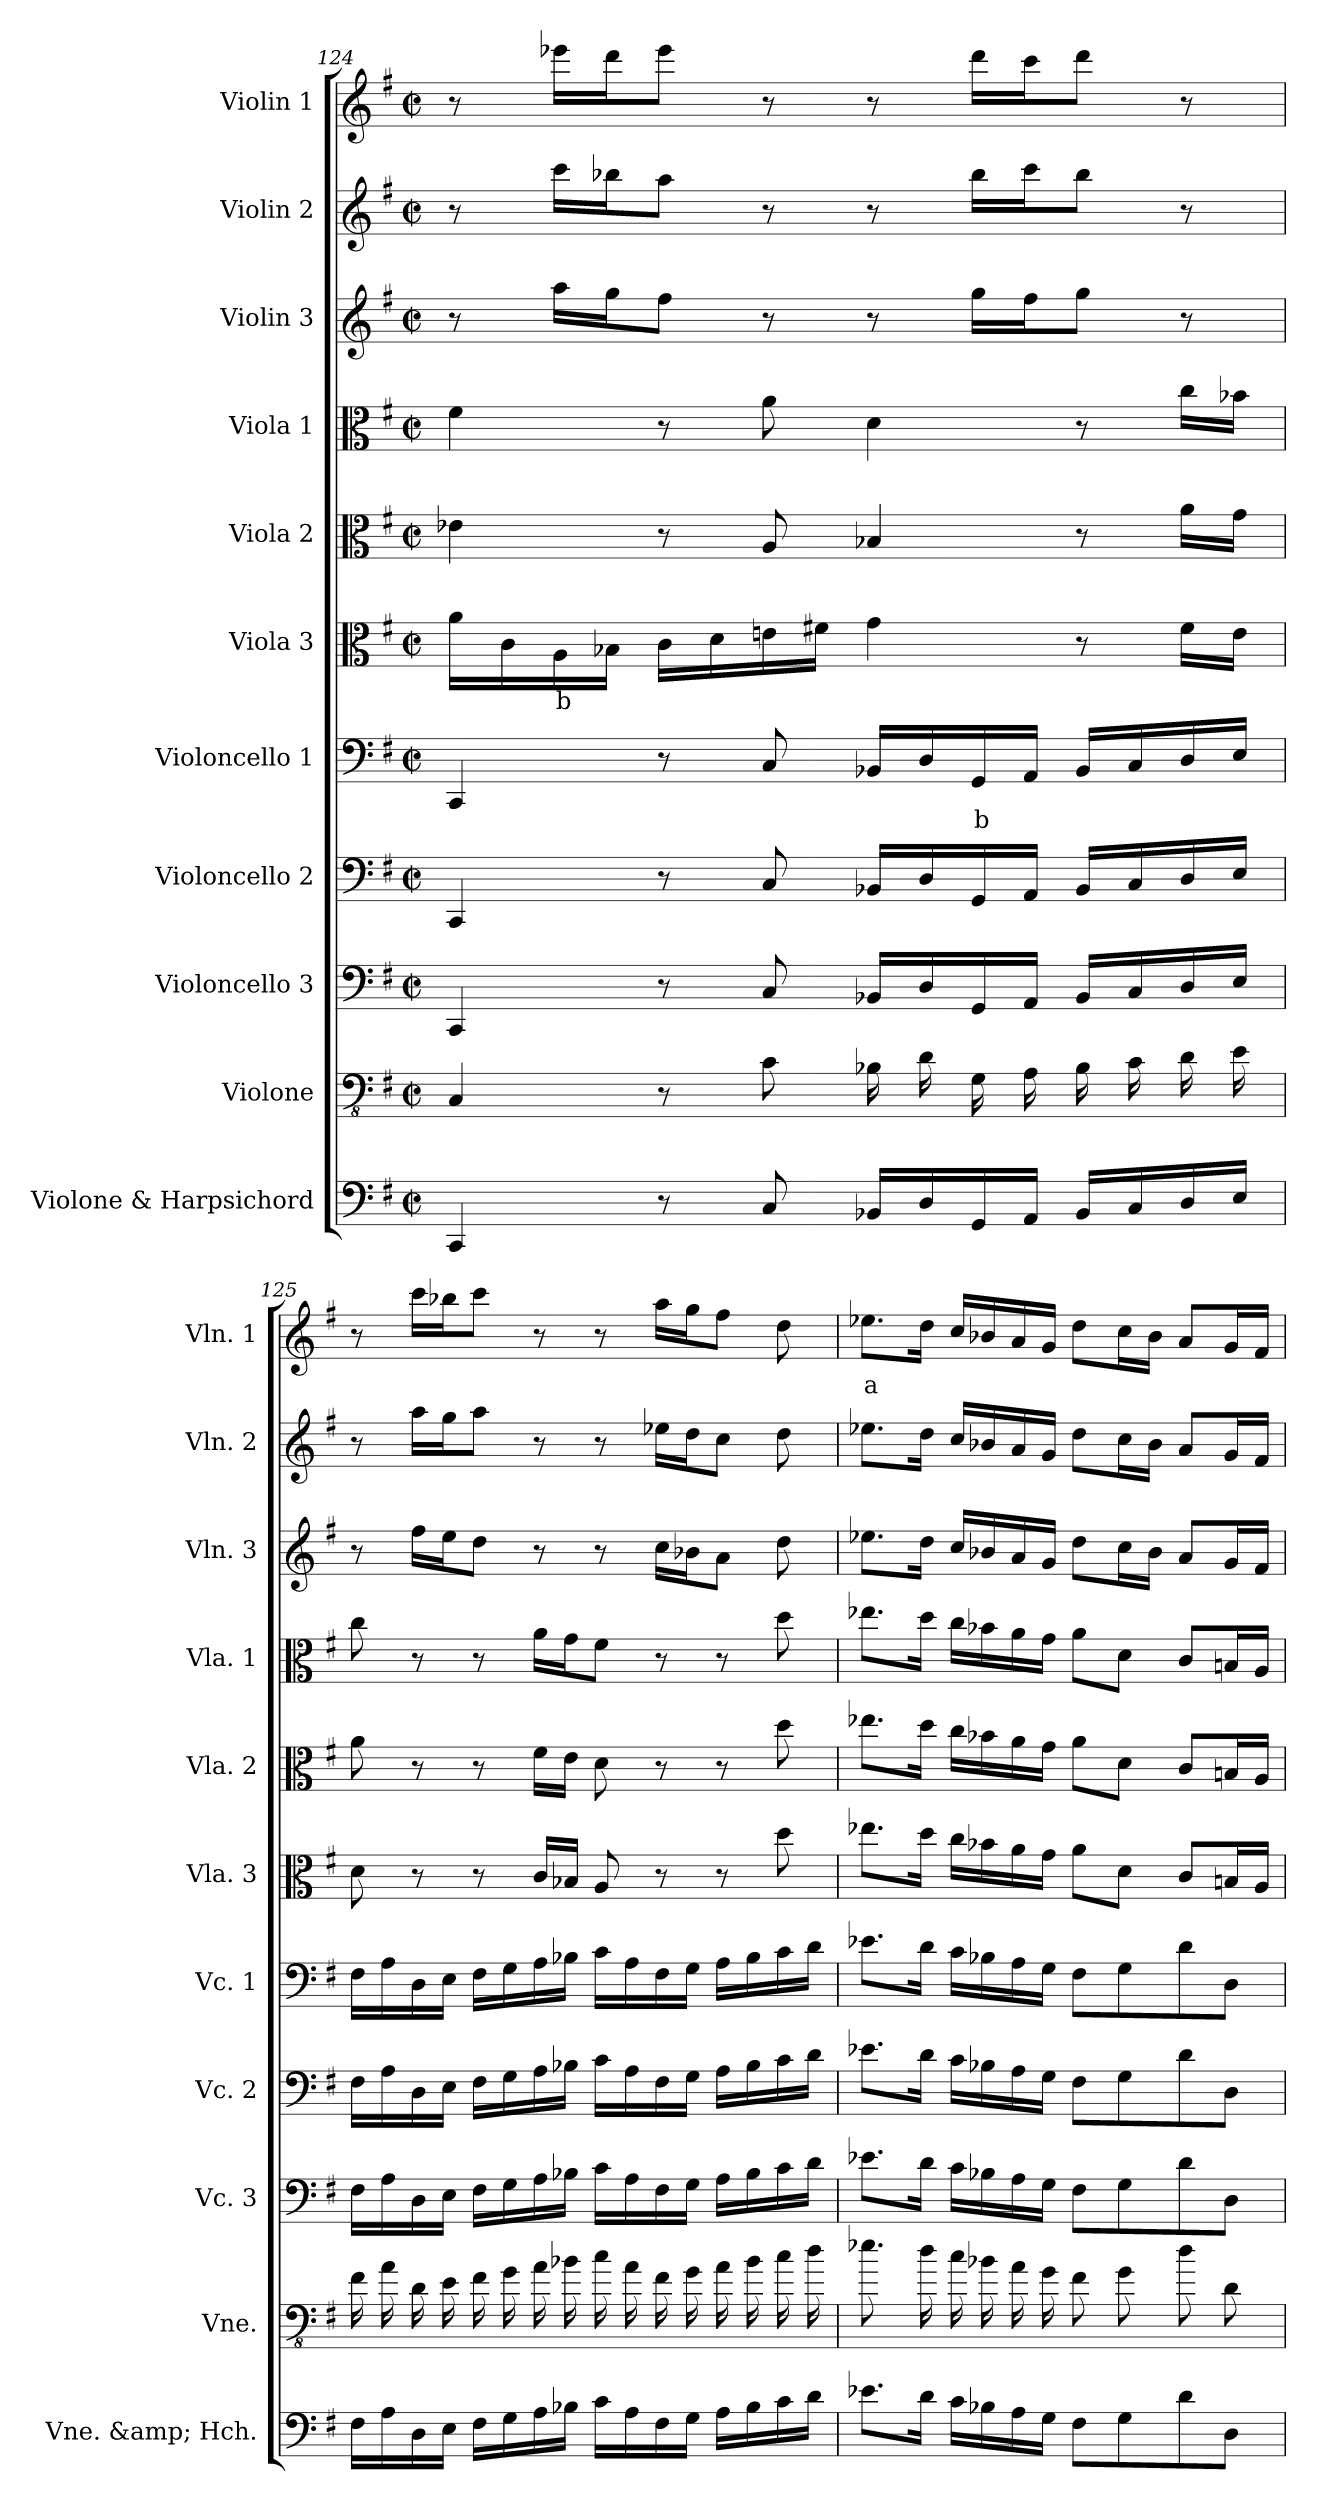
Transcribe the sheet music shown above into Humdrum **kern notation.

**kern	**kern	**kern	**kern	**kern	**text	**kern	**text	**kern	**kern	**kern	**kern	**kern	**text
*part11	*part10	*part9	*part8	*part7	*part7	*part6	*part6	*part5	*part4	*part3	*part2	*part1	*part1
*staff11	*staff10	*staff9	*staff8	*staff7	*staff7	*staff6	*staff6	*staff5	*staff4	*staff3	*staff2	*staff1	*staff1
*I"Violone &amp; Harpsichord	*I"Violone	*I"Violoncello 3	*I"Violoncello 2	*I"Violoncello 1	*	*I"Viola 3	*	*I"Viola 2	*I"Viola 1	*I"Violin 3	*I"Violin 2	*I"Violin 1	*
*I'Vne. &amp; Hch.	*I'Vne.	*I'Vc. 3	*I'Vc. 2	*I'Vc. 1	*	*I'Vla. 3	*	*I'Vla. 2	*I'Vla. 1	*I'Vln. 3	*I'Vln. 2	*I'Vln. 1	*
*clefF4	*clefFv4	*clefF4	*clefF4	*clefF4	*	*clefC3	*	*clefC3	*clefC3	*clefG2	*clefG2	*clefG2	*
*	*ITrd7c12	*	*	*	*	*	*	*	*	*	*	*	*
*k[f#]	*k[f#]	*k[f#]	*k[f#]	*k[f#]	*	*k[f#]	*	*k[f#]	*k[f#]	*k[f#]	*k[f#]	*k[f#]	*
*M4/4	*M4/4	*M4/4	*M4/4	*M4/4	*	*M4/4	*	*M4/4	*M4/4	*M4/4	*M4/4	*M4/4	*
*met(c|)	*met(c|)	*met(c|)	*met(c|)	*met(c|)	*	*met(c|)	*	*met(c|)	*met(c|)	*met(c|)	*met(c|)	*met(c|)	*
=124	=124	=124	=124	=124	=124	=124	=124	=124	=124	=124	=124	=124	=124
4CC/	4CCC	4CC/	4CC/	4CC/	.	16a\LL	.	4e-X\	4f#\	8r	8r	8r	.
.	.	.	.	.	.	16c\	.	.	.	.	.	.	.
!	!	!	!	!	!	!	!LO:LY:color=#FF0000	!	!	!	!	!	!
.	.	.	.	.	.	16A\	b	.	.	16aa\LL	16ccc\LL	16eee-X\LL	.
.	.	.	.	.	.	16B-X\JJ	.	.	.	16gg\J	16bb-X\J	16ddd\J	.
8r	8r	8r	8r	8r	.	16c\LL	.	8r	8r	8ff#\J	8aa\J	8eee-\J	.
.	.	.	.	.	.	16d\	.	.	.	.	.	.	.
8C/	8CC	8C/	8C/	8C/	.	16en\	.	8A/	8a\	8r	8r	8r	.
.	.	.	.	.	.	16f#X\JJ	.	.	.	.	.	.	.
16BB-X/LL	16BBB-X	16BB-X/LL	16BB-X/LL	16BB-X/LL	.	4g\	.	4B-X/	4d\	8r	8r	8r	.
16D/	16DD	16D/	16D/	16D/	.	.	.	.	.	.	.	.	.
!	!	!	!	!	!LO:LY:color=#FF0000	!	!	!	!	!	!	!	!
16GG/	16GGG	16GG/	16GG/	16GG/	b	.	.	.	.	16gg\LL	16bb-\LL	16ddd\LL	.
16AA/JJ	16AAA	16AA/JJ	16AA/JJ	16AA/JJ	.	.	.	.	.	16ff#\J	16ccc\J	16ccc\J	.
16BB-/LL	16BBB-	16BB-/LL	16BB-/LL	16BB-/LL	.	8r	.	8r	8r	8gg\J	8bb-\J	8ddd\J	.
16C/	16CC	16C/	16C/	16C/	.	.	.	.	.	.	.	.	.
16D/	16DD	16D/	16D/	16D/	.	16f#\LL	.	16a\LL	16cc\LL	8r	8r	8r	.
16E/JJ	16EE	16E/JJ	16E/JJ	16E/JJ	.	16e\JJ	.	16g\JJ	16b-X\JJ	.	.	.	.
=125	=125	=125	=125	=125	=125	=125	=125	=125	=125	=125	=125	=125	=125
16F#\LL	16FF#	16F#\LL	16F#\LL	16F#\LL	.	8d\	.	8a\	8cc\	8r	8r	8r	.
16A\	16AA	16A\	16A\	16A\	.	.	.	.	.	.	.	.	.
16D\	16DD	16D\	16D\	16D\	.	8r	.	8r	8r	16ff#\LL	16aa\LL	16ccc\LL	.
16E\JJ	16EE	16E\JJ	16E\JJ	16E\JJ	.	.	.	.	.	16ee\J	16gg\J	16bb-X\J	.
16F#\LL	16FF#	16F#\LL	16F#\LL	16F#\LL	.	8r	.	8r	8r	8dd\J	8aa\J	8ccc\J	.
16G\	16GG	16G\	16G\	16G\	.	.	.	.	.	.	.	.	.
16A\	16AA	16A\	16A\	16A\	.	16c/LL	.	16f#\LL	16a\LL	8r	8r	8r	.
16B-X\JJ	16BB-X	16B-X\JJ	16B-X\JJ	16B-X\JJ	.	16B-X/JJ	.	16e\JJ	16g\J	.	.	.	.
16c\LL	16C	16c\LL	16c\LL	16c\LL	.	8A/	.	8d\	8f#\J	8r	8r	8r	.
16A\	16AA	16A\	16A\	16A\	.	.	.	.	.	.	.	.	.
16F#\	16FF#	16F#\	16F#\	16F#\	.	8r	.	8r	8r	16cc\LL	16ee-X\LL	16aa\LL	.
16G\JJ	16GG	16G\JJ	16G\JJ	16G\JJ	.	.	.	.	.	16b-X\J	16dd\J	16gg\J	.
16A\LL	16AA	16A\LL	16A\LL	16A\LL	.	8r	.	8r	8r	8a\J	8cc\J	8ff#\J	.
16B-\	16BB-	16B-\	16B-\	16B-\	.	.	.	.	.	.	.	.	.
16c\	16C	16c\	16c\	16c\	.	8dd\	.	8dd\	8dd\	8dd\	8dd\	8dd\	.
16d\JJ	16D	16d\JJ	16d\JJ	16d\JJ	.	.	.	.	.	.	.	.	.
=126	=126	=126	=126	=126	=126	=126	=126	=126	=126	=126	=126	=126	=126
!	!	!	!	!	!	!	!	!	!	!	!	!	!LO:LY:color=#FF0000
8.e-X\L	8.E-X	8.e-X\L	8.e-X\L	8.e-X\L	.	8.ee-X\L	.	8.ee-X\L	8.ee-X\L	8.ee-X\L	8.ee-X\L	8.ee-X\L	a
16d\Jk	16D	16d\Jk	16d\Jk	16d\Jk	.	16dd\Jk	.	16dd\Jk	16dd\Jk	16dd\Jk	16dd\Jk	16dd\Jk	.
16c\LL	16C	16c\LL	16c\LL	16c\LL	.	16cc\LL	.	16cc\LL	16cc\LL	16cc/LL	16cc/LL	16cc/LL	.
16B-X\	16BB-X	16B-X\	16B-X\	16B-X\	.	16b-X\	.	16b-X\	16b-X\	16b-X/	16b-X/	16b-X/	.
16A\	16AA	16A\	16A\	16A\	.	16a\	.	16a\	16a\	16a/	16a/	16a/	.
16G\JJ	16GG	16G\JJ	16G\JJ	16G\JJ	.	16g\JJ	.	16g\JJ	16g\JJ	16g/JJ	16g/JJ	16g/JJ	.
8F#\L	8FF#	8F#\L	8F#\L	8F#\L	.	8a\L	.	8a\L	8a\L	8dd\L	8dd\L	8dd\L	.
8G\	8GG	8G\	8G\	8G\	.	8d\J	.	8d\J	8d\J	16cc\L	16cc\L	16cc\L	.
.	.	.	.	.	.	.	.	.	.	16b-\JJ	16b-\JJ	16b-\JJ	.
8d\	8D	8d\	8d\	8d\	.	8c/L	.	8c/L	8c/L	8a/L	8a/L	8a/L	.
8D\J	8DD	8D\J	8D\J	8D\J	.	16Bn/L	.	16Bn/L	16Bn/L	16g/L	16g/L	16g/L	.
.	.	.	.	.	.	16A/JJ	.	16A/JJ	16A/JJ	16f#/JJ	16f#/JJ	16f#/JJ	.
=	=	=	=	=	=	=	=	=	=	=	=	=	=
*-	*-	*-	*-	*-	*-	*-	*-	*-	*-	*-	*-	*-	*-
